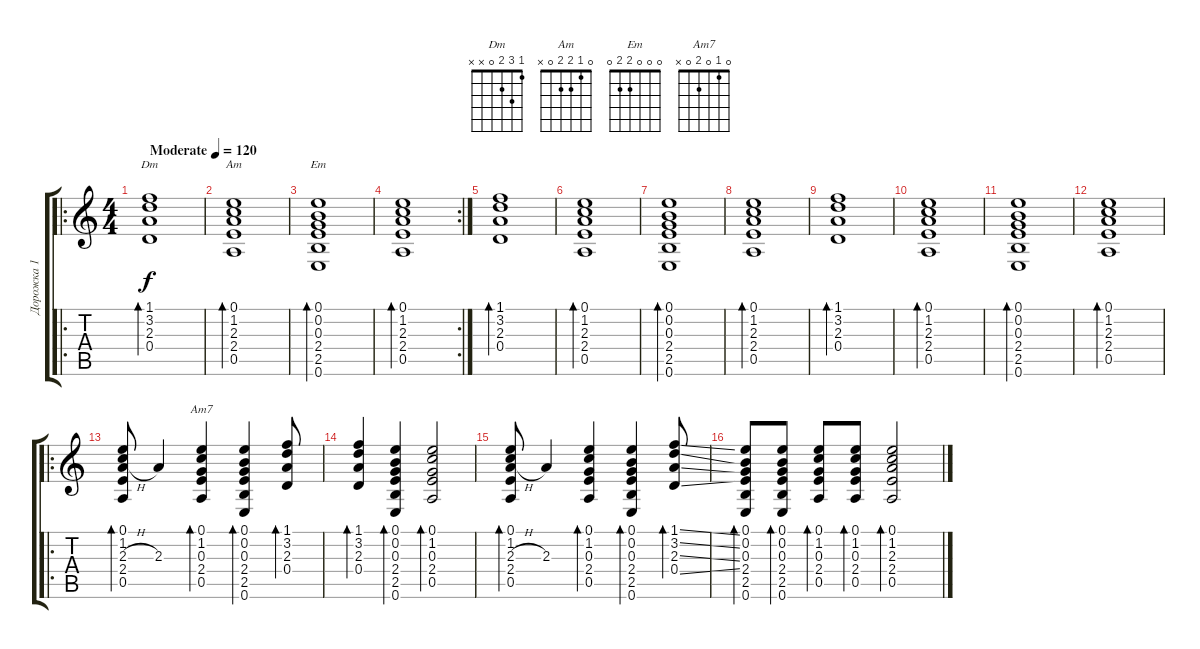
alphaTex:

\track ("Дорожка 1" "Дорожка 1") {instrument acousticguitarsteel}
\staff {score tabs}
\tuning (E4 B3 G3 D3 A2 E2) {hide}
\chord ("Dm" 1 3 2 0 x x)
\chord ("Am" 0 1 2 2 0 x)
\chord ("Em" 0 0 0 2 2 0)
\chord ("Am7" 0 1 0 2 0 x)
\ro
\ts (4 4)
\tempo (120 "Moderate")
\clef g2
\ks c
(1.1 3.2 2.3 0.4).1{bd 240 ch "Dm" dy f instrument acousticguitarsteel} |
(0.1 1.2 2.3 2.4 0.5).1{bd 240 ch "Am"} |
(0.1 0.2 0.3 2.4 2.5 0.6).1{bd 240 ch "Em"} |
\rc 2
(0.1 1.2 2.3 2.4 0.5).1{bd 240} |
(1.1 3.2 2.3 0.4).1{bd 240} |
(0.1 1.2 2.3 2.4 0.5).1{bd 240} |
(0.1 0.2 0.3 2.4 2.5 0.6).1{bd 240} |
(0.1 1.2 2.3 2.4 0.5).1{bd 240} |
(1.1 3.2 2.3 0.4).1{bd 240} |
(0.1 1.2 2.3 2.4 0.5).1{bd 240} |
(0.1 0.2 0.3 2.4 2.5 0.6).1{bd 240} |
(0.1 1.2 2.3 2.4 0.5).1{bd 240} |
\ro
(0.1 1.2 2.3{h} 2.4 0.5).8{bd 60} 2.3.4 (0.1 1.2 0.3 2.4 0.5).4{bd 60 ch "Am7"} (0.1 0.2 0.3 2.4 2.5 0.6).4{bd 60} (1.1 3.2 2.3 0.4).8{bd 60} |
(1.1 3.2 2.3 0.4).4{bd 60} (0.1 0.2 0.3 2.4 2.5 0.6).4{bd 60} (0.1 1.2 0.3 2.4 0.5).2{bd 60} |
(0.1 1.2 2.3{h} 2.4 0.5).8{bd 60} 2.3.4 (0.1 1.2 0.3 2.4 0.5).4{bd 60} (0.1 0.2 0.3 2.4 2.5 0.6).4{bd 60} (1.1{ss} 3.2{ss} 2.3{ss} 0.4{ss}).8{bd 60} |
(0.1 0.2 0.3 2.4 2.5 0.6).8{bd 60} (0.1 0.2 0.3 2.4 2.5 0.6).8{bd 60} (0.1 1.2 0.3 2.4 0.5).8{bd 60} (0.1 1.2 0.3 2.4 0.5).8{bd 60} (0.1 1.2 2.3{h} 2.4 0.5).2{bd 60}
